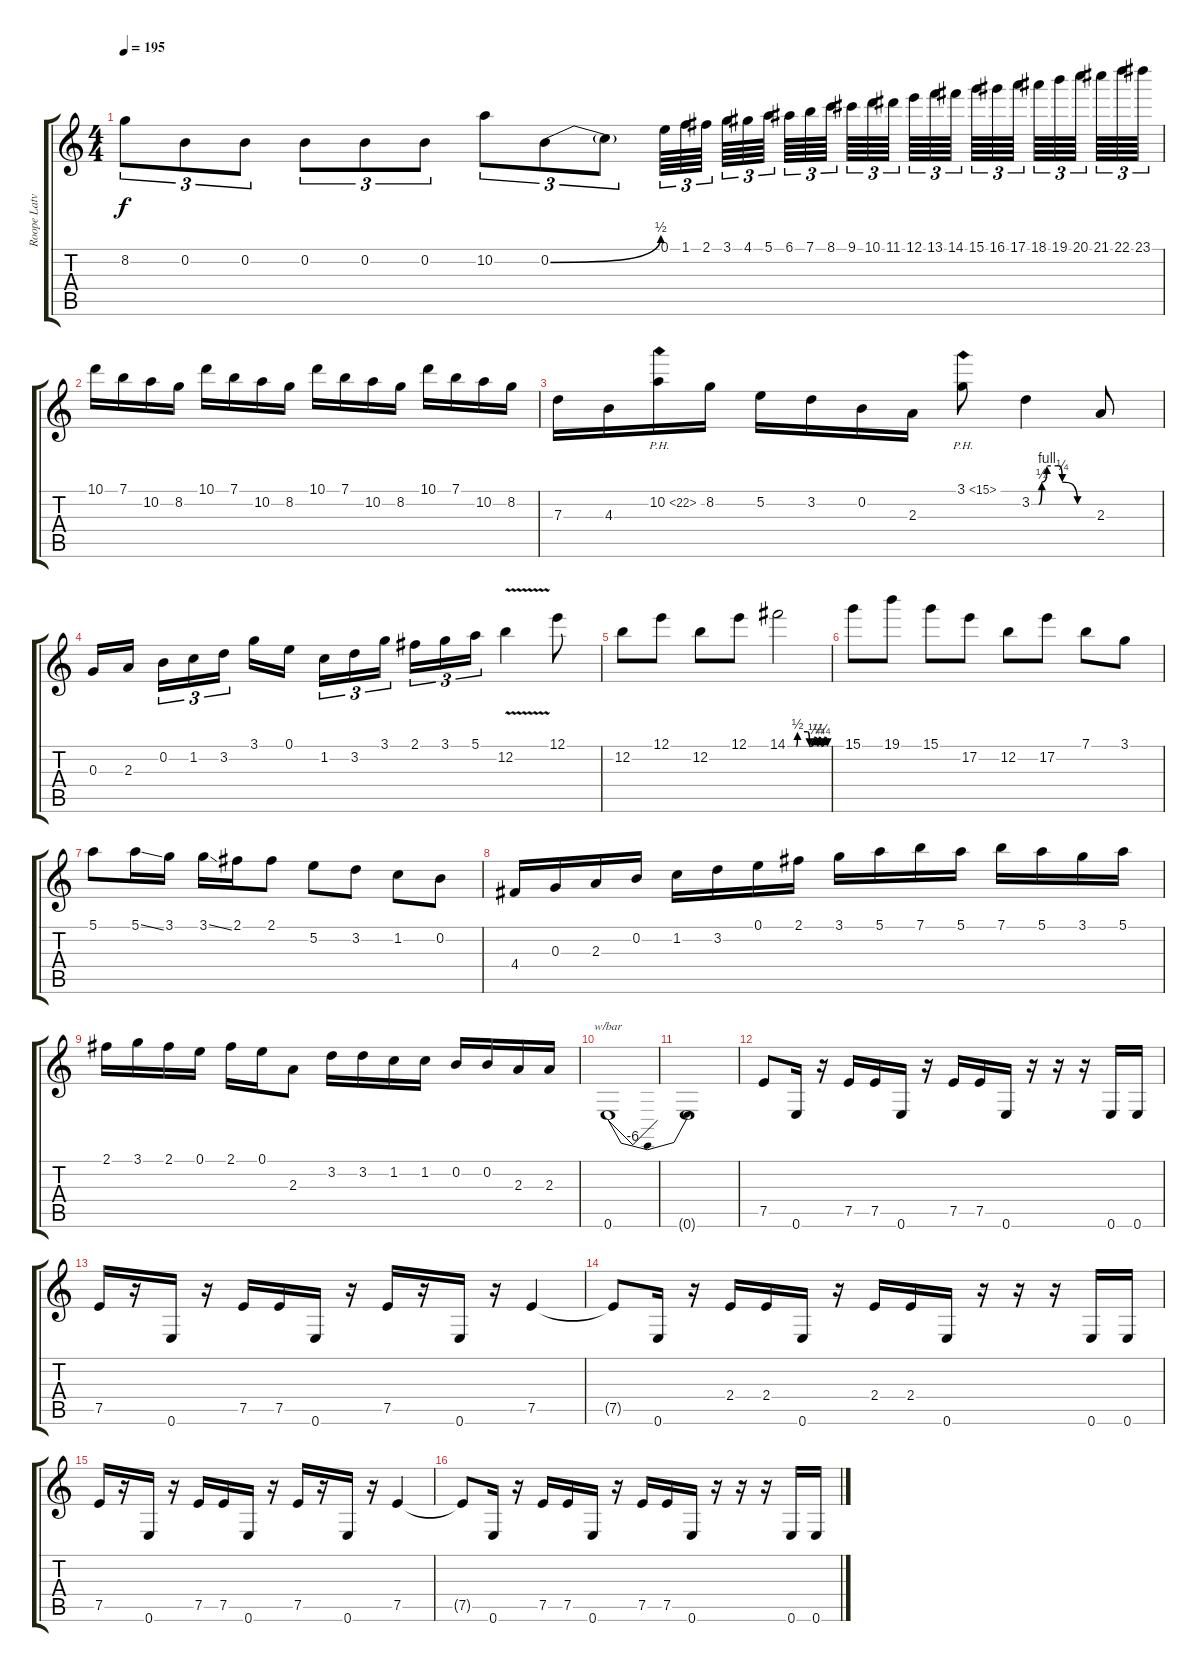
\track ("Roope Latvala" "Roope Latv") {instrument distortionguitar}
\staff {score tabs}
\tuning (E4 B3 G3 D3 A2 E2) {hide}
\ts (4 4)
\tempo 195
\clef g2
\ks c
8.2.8{tu (3 2) dy f} 0.2.8{tu (3 2)} 0.2.8{tu (3 2)} 0.2.8{tu (3 2)} 0.2.8{tu (3 2)} 0.2.8{tu (3 2)} 10.2.8{tu (3 2)} 0.2{be (bend 0 0 60 2)}.8{tu (3 2)} 0.2{t}.8{tu (3 2)} 0.1.64{tu (3 2)} 1.1.64{tu (3 2)} 2.1.64{tu (3 2)} 3.1.64{tu (3 2)} 4.1.64{tu (3 2)} 5.1.64{tu (3 2)} 6.1.64{tu (3 2)} 7.1.64{tu (3 2)} 8.1.64{tu (3 2)} 9.1.64{tu (3 2)} 10.1.64{tu (3 2)} 11.1.64{tu (3 2)} 12.1.64{tu (3 2)} 13.1.64{tu (3 2)} 14.1.64{tu (3 2)} 15.1.64{tu (3 2)} 16.1.64{tu (3 2)} 17.1.64{tu (3 2)} 18.1.64{tu (3 2)} 19.1.64{tu (3 2)} 20.1.64{tu (3 2)} 21.1.64{tu (3 2)} 22.1.64{tu (3 2)} 23.1.64{tu (3 2)} |
10.1.16 7.1.16 10.2.16 8.2.16 10.1.16 7.1.16 10.2.16 8.2.16 10.1.16 7.1.16 10.2.16 8.2.16 10.1.16 7.1.16 10.2.16 8.2.16 |
7.3.16 4.3.16 10.2{ph 12}.16 8.2.16 5.2.16 3.2.16 0.2.16 2.3.16 3.1{ph 12}.8 3.2{be (custom 0 0 7 0 10 1 15 4 26 4 30 1 45 0 60 0)}.4 2.3.8 |
0.3.16 2.3.16 0.2.16{tu (3 2)} 1.2.16{tu (3 2)} 3.2.16{tu (3 2)} 3.1.16 0.1.16 1.2.16{tu (3 2)} 3.2.16{tu (3 2)} 3.1.16{tu (3 2)} 2.1.16{tu (3 2)} 3.1.16{tu (3 2)} 5.1.16{tu (3 2)} 12.2{v}.4 12.1.8 |
12.2.8 12.1.8 12.2.8 12.1.8 14.1{be (custom 0 0 9 0 13 0 15 2 30 2 33 0 40 1 45 0 47 1 51 0 55 1 60 0)}.2 |
15.1.8 19.1.8 15.1.8 17.2.8 12.2.8 17.2.8 7.1.8 3.1.8 |
5.1.8 5.1{ss}.16 3.1.16 3.1{ss}.16 2.1.16 2.1.8 5.2.8 3.2.8 1.2.8 0.2.8 |
4.4.16 0.3.16 2.3.16 0.2.16 1.2.16 3.2.16 0.1.16 2.1.16 3.1.16 5.1.16 7.1.16 5.1.16 7.1.16 5.1.16 3.1.16 5.1.16 |
2.1.16 3.1.16 2.1.16 0.1.16 2.1.16 0.1.16 2.3.8 3.2.16 3.2.16 1.2.16 1.2.16 0.2.16 0.2.16 2.3.16 2.3.16 |
0.6.1{tbe (dip default 0 0 30 -24 60 0)} |
0.6{t}.1 |
7.5.8 0.6.16 r.16 7.5.16 7.5.16 0.6.16 r.16 7.5.16 7.5.16 0.6.16 r.16 r.16 r.16 0.6.16 0.6.16 |
7.5.16 r.16 0.6.16 r.16 7.5.16 7.5.16 0.6.16 r.16 7.5.16 r.16 0.6.16 r.16 7.5.4 |
7.5{t}.8 0.6.16 r.16 2.4.16 2.4.16 0.6.16 r.16 2.4.16 2.4.16 0.6.16 r.16 r.16 r.16 0.6.16 0.6.16 |
7.5.16 r.16 0.6.16 r.16 7.5.16 7.5.16 0.6.16 r.16 7.5.16 r.16 0.6.16 r.16 7.5.4 |
7.5{t}.8 0.6.16 r.16 7.5.16 7.5.16 0.6.16 r.16 7.5.16 7.5.16 0.6.16 r.16 r.16 r.16 0.6.16 0.6.16
